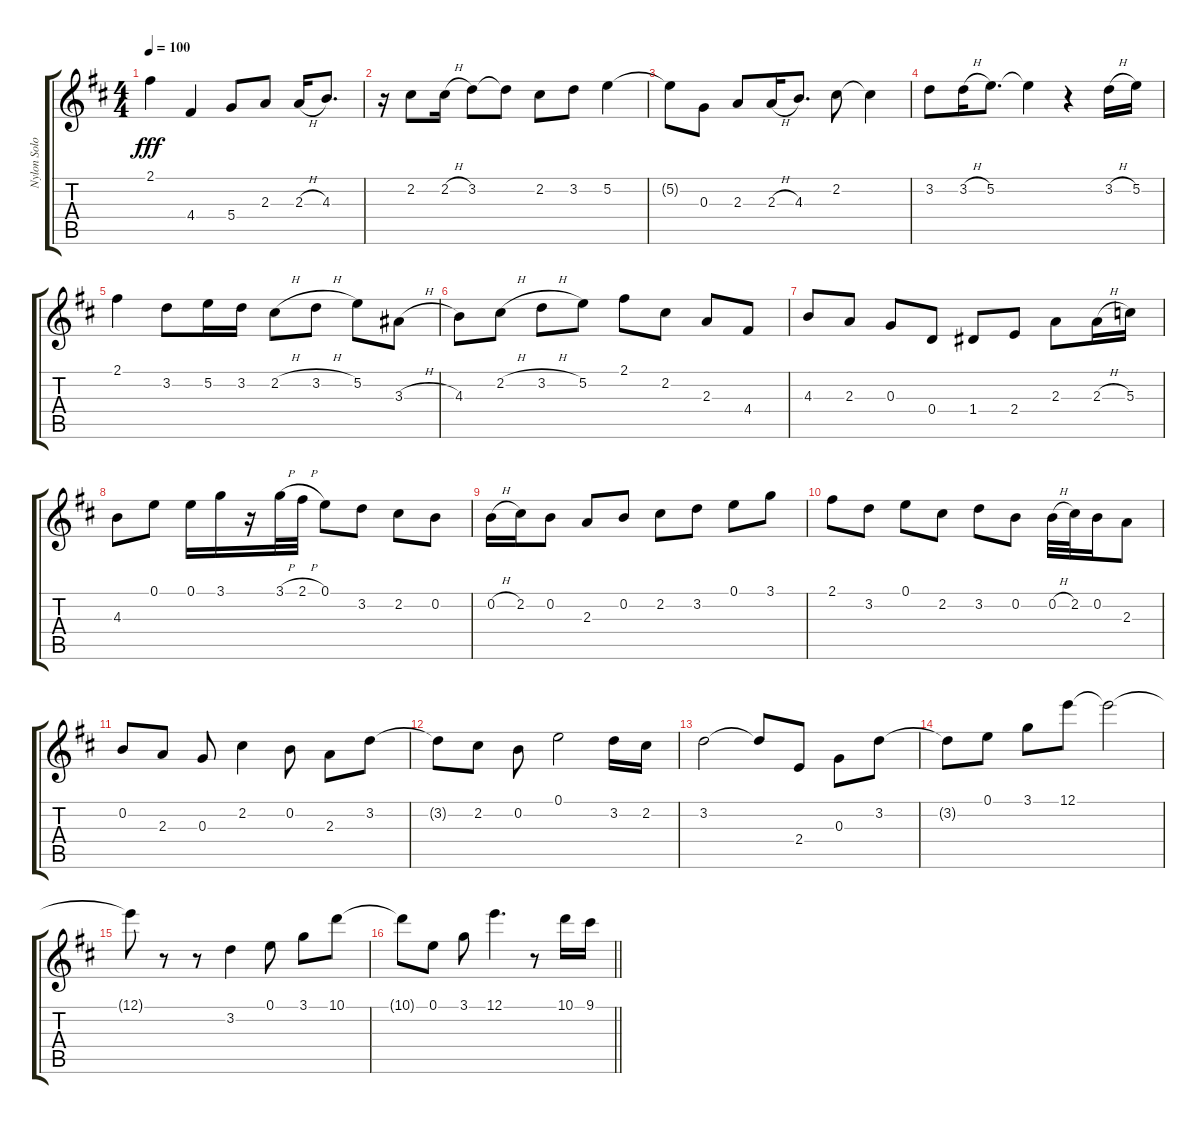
\track ("Nylon Solo" "Nylon Solo") {instrument acousticguitarnylon}
\staff {score tabs}
\tuning (E4 B3 G3 D3 A2 E2) {hide}
\ts (4 4)
\tempo 100
\clef g2
\ks d
2.1{t}.4{dy fff} 4.4.4 5.4.8 2.3.8 2.3{h}.16 4.3.8{d} |
r.16 2.2.8 2.2{h}.16 3.2.8 3.2{t}.8 2.2.8 3.2.8 5.2.4 |
5.2{t}.8 0.3.8 2.3.8 2.3{h}.16 4.3.8{d} 2.2.8 2.2{t}.4 |
3.2.8 3.2{h}.16 5.2.8{d} 5.2{t}.4 r.4 3.2{h}.16 5.2.16 |
2.1.4 3.2.8 5.2.16 3.2.16 2.2{h}.8 3.2{h}.8 5.2.8 3.3{h}.8 |
4.3.8 2.2{h}.8 3.2{h}.8 5.2.8 2.1.8 2.2.8 2.3.8 4.4.8 |
4.3.8 2.3.8 0.3.8 0.4.8 1.4.8 2.4.8 2.3.8 2.3{h}.16 5.3.16 |
4.3.8 0.1.8 0.1.16 3.1.16 r.16 3.1{h}.32 2.1{h}.32 0.1.8 3.2.8 2.2.8 0.2.8 |
0.2{h}.16 2.2.16 0.2.8 2.3.8 0.2.8 2.2.8 3.2.8 0.1.8 3.1.8 |
2.1.8 3.2.8 0.1.8 2.2.8 3.2.8 0.2.8 0.2{h}.32 2.2.32 0.2.16 2.3.8 |
0.2.8 2.3.8 0.3.8 2.2.4 0.2.8 2.3.8 3.2.8 |
3.2{t}.8 2.2.8 0.2.8 0.1.2 3.2.16 2.2.16 |
3.2.2 3.2{t}.8 2.4.8 0.3.8 3.2.8 |
3.2{t}.8 0.1.8 3.1.8 12.1.8 12.1{t}.2 |
12.1{t}.8 r.8 r.8 3.2.4 0.1.8 3.1.8 10.1.8 |
\barLineRight lightlight
10.1{t}.8 0.1.8 3.1.8 12.1.4{d} r.8 10.1.16 9.1.16
